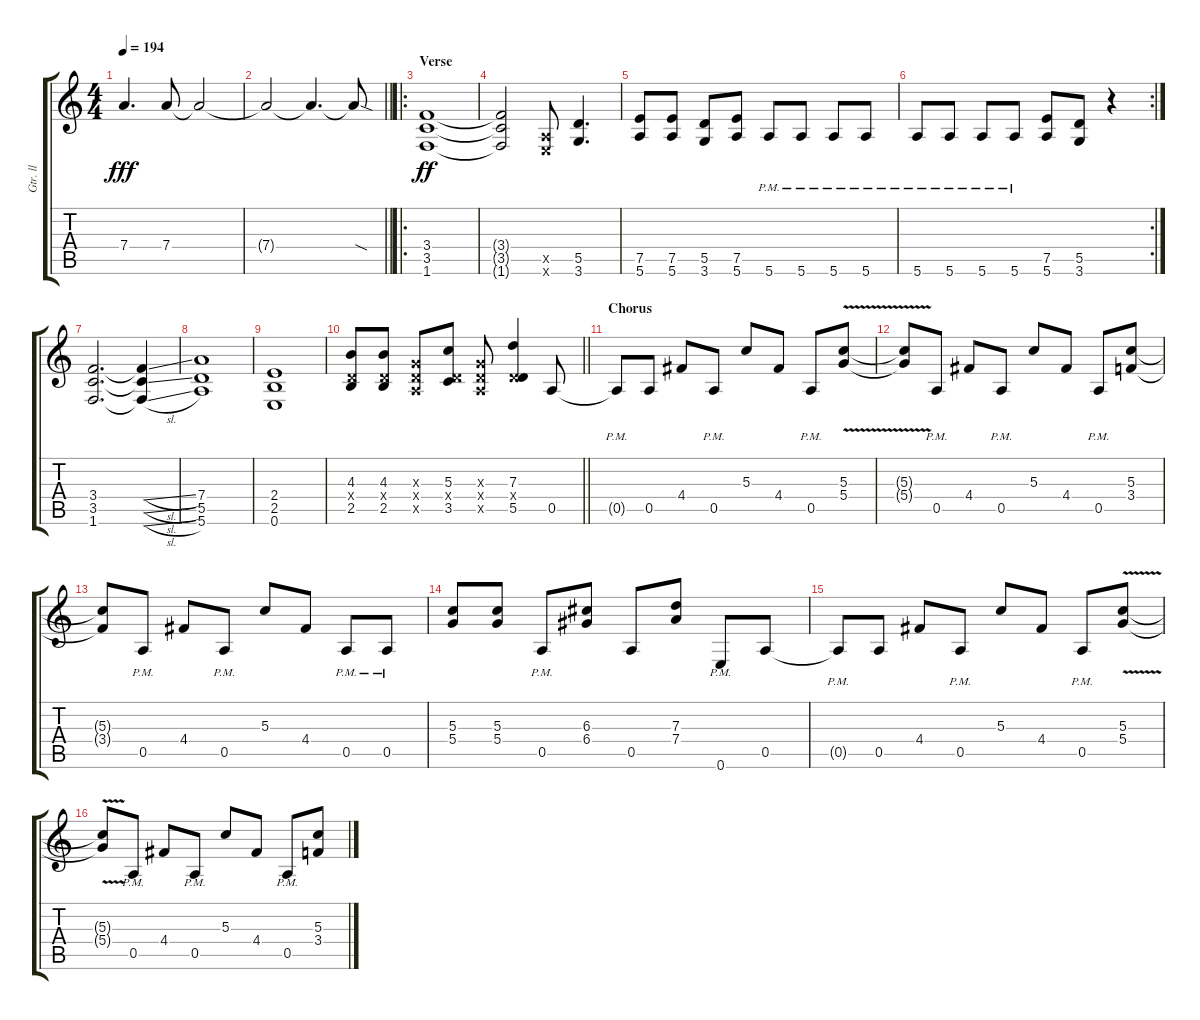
\track ("Gtr. ll" "Gtr. ll") {instrument distortionguitar}
\staff {score tabs}
\tuning (E4 B3 G3 D3 A2 E2) {hide}
\ts (4 4)
\tempo 194
\clef g2
\ks c
7.4{t}.4{d dy fff} 7.4.8 7.4{t}.2 |
\barLineRight lightlight
7.4{t}.2 7.4{t}.4{d} 7.4{sod t}.8 |
\ro
\section ("" "Verse")
(3.4 3.5 1.6).1{dy ff volume 7} |
(3.4{t} 3.5{t} 1.6{t}).2 (0.5{x} 0.6{x}).8 (5.5 3.6).4{d} |
(7.5 5.6).8 (7.5 5.6).8 (5.5 3.6).8 (7.5 5.6).8 5.6{pm}.8 5.6{pm}.8 5.6{pm}.8 5.6{pm}.8 |
\rc 2
5.6{pm}.8 5.6{pm}.8 5.6{pm}.8 5.6{pm}.8 (7.5 5.6).8 (5.5 3.6).8 r.4 |
(3.4 3.5 1.6).2{d} (3.4{sl t} 3.5{sl t} 1.6{sl t}).4 |
(7.4 5.5 5.6).1 |
(2.4 2.5 0.6).1 |
\barLineRight lightlight
(4.3 0.4{x} 2.5).8 (4.3 0.4{x} 2.5).8 (0.3{x} 0.4{x} 0.5{x}).8 (5.3 0.4{x} 3.5).8 (0.3{x} 0.4{x} 0.5{x}).8 (7.3 0.4{x} 5.5).4 0.5.8 |
\section ("" "Chorus")
0.5{pm t}.8 0.5.8 4.4.8 0.5{pm}.8 5.3.8 4.4.8 0.5{pm}.8 (5.3{v} 5.4).8 |
(5.3{t} 5.4{t}).8 0.5{pm}.8 4.4.8 0.5{pm}.8 5.3.8 4.4.8 0.5{pm}.8 (5.3 3.4).8 |
(5.3{t} 3.4{t}).8 0.5{pm}.8 4.4.8 0.5{pm}.8 5.3.8 4.4.8 0.5{pm}.8 0.5{pm}.8 |
(5.3 5.4).8 (5.3 5.4).8 0.5{pm}.8 (6.3 6.4).8 0.5.8 (7.3 7.4).8 0.6{pm}.8 0.5.8 |
0.5{pm t}.8 0.5.8 4.4.8 0.5{pm}.8 5.3.8 4.4.8 0.5{pm}.8 (5.3{v} 5.4).8 |
(5.3{t} 5.4{t}).8 0.5{pm}.8 4.4.8 0.5{pm}.8 5.3.8 4.4.8 0.5{pm}.8 (5.3 3.4).8
